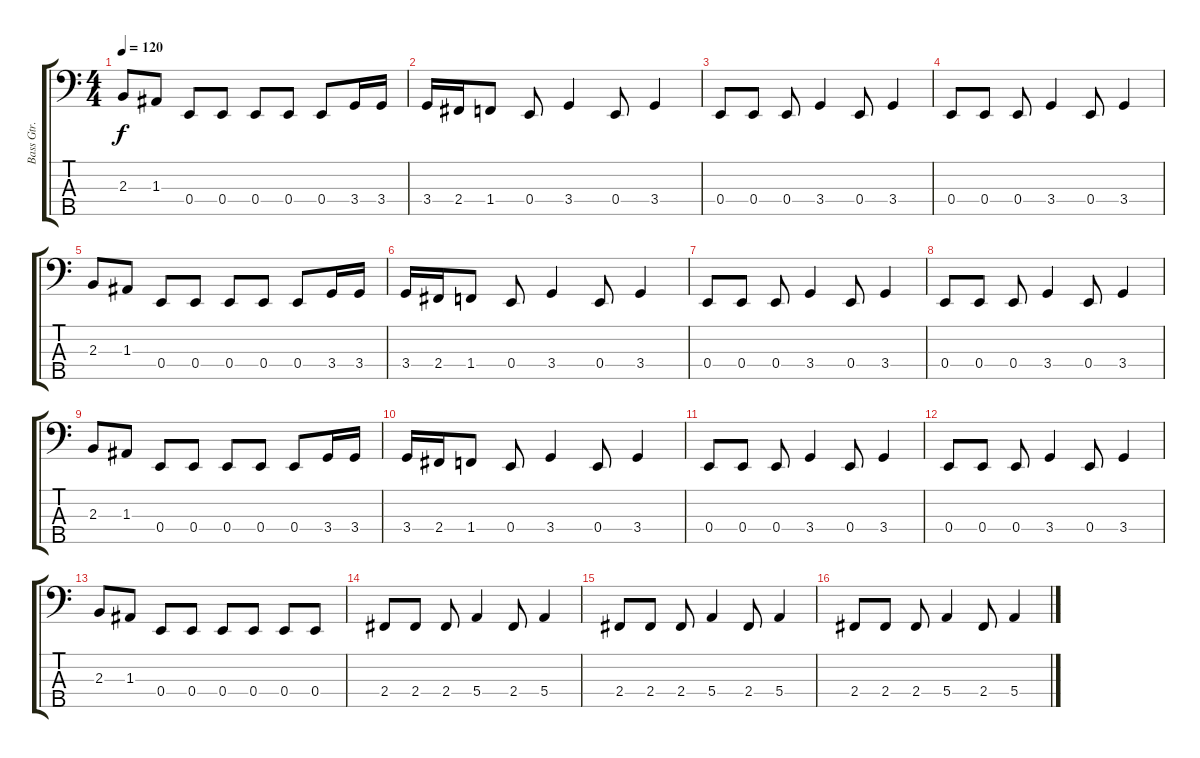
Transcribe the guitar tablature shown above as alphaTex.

\track ("Bass Gtr." "Bass Gtr.") {instrument electricbassfinger}
\staff {score tabs}
\tuning (G2 D2 A1 E1 B0) {hide}
\ts (4 4)
\tempo 120
\clef f4
\ks c
2.3.8{dy f} 1.3.8 0.4.8 0.4.8 0.4.8 0.4.8 0.4.8 3.4.16 3.4.16 |
3.4.16 2.4.16 1.4.8 0.4.8 3.4.4 0.4.8 3.4.4 |
0.4.8 0.4.8 0.4.8 3.4.4 0.4.8 3.4.4 |
0.4.8 0.4.8 0.4.8 3.4.4 0.4.8 3.4.4 |
2.3.8 1.3.8 0.4.8 0.4.8 0.4.8 0.4.8 0.4.8 3.4.16 3.4.16 |
3.4.16 2.4.16 1.4.8 0.4.8 3.4.4 0.4.8 3.4.4 |
0.4.8 0.4.8 0.4.8 3.4.4 0.4.8 3.4.4 |
0.4.8 0.4.8 0.4.8 3.4.4 0.4.8 3.4.4 |
2.3.8 1.3.8 0.4.8 0.4.8 0.4.8 0.4.8 0.4.8 3.4.16 3.4.16 |
3.4.16 2.4.16 1.4.8 0.4.8 3.4.4 0.4.8 3.4.4 |
0.4.8 0.4.8 0.4.8 3.4.4 0.4.8 3.4.4 |
0.4.8 0.4.8 0.4.8 3.4.4 0.4.8 3.4.4 |
2.3.8 1.3.8 0.4.8 0.4.8 0.4.8 0.4.8 0.4.8 0.4.8 |
2.4.8 2.4.8 2.4.8 5.4.4 2.4.8 5.4.4 |
2.4.8 2.4.8 2.4.8 5.4.4 2.4.8 5.4.4 |
2.4.8 2.4.8 2.4.8 5.4.4 2.4.8 5.4.4
